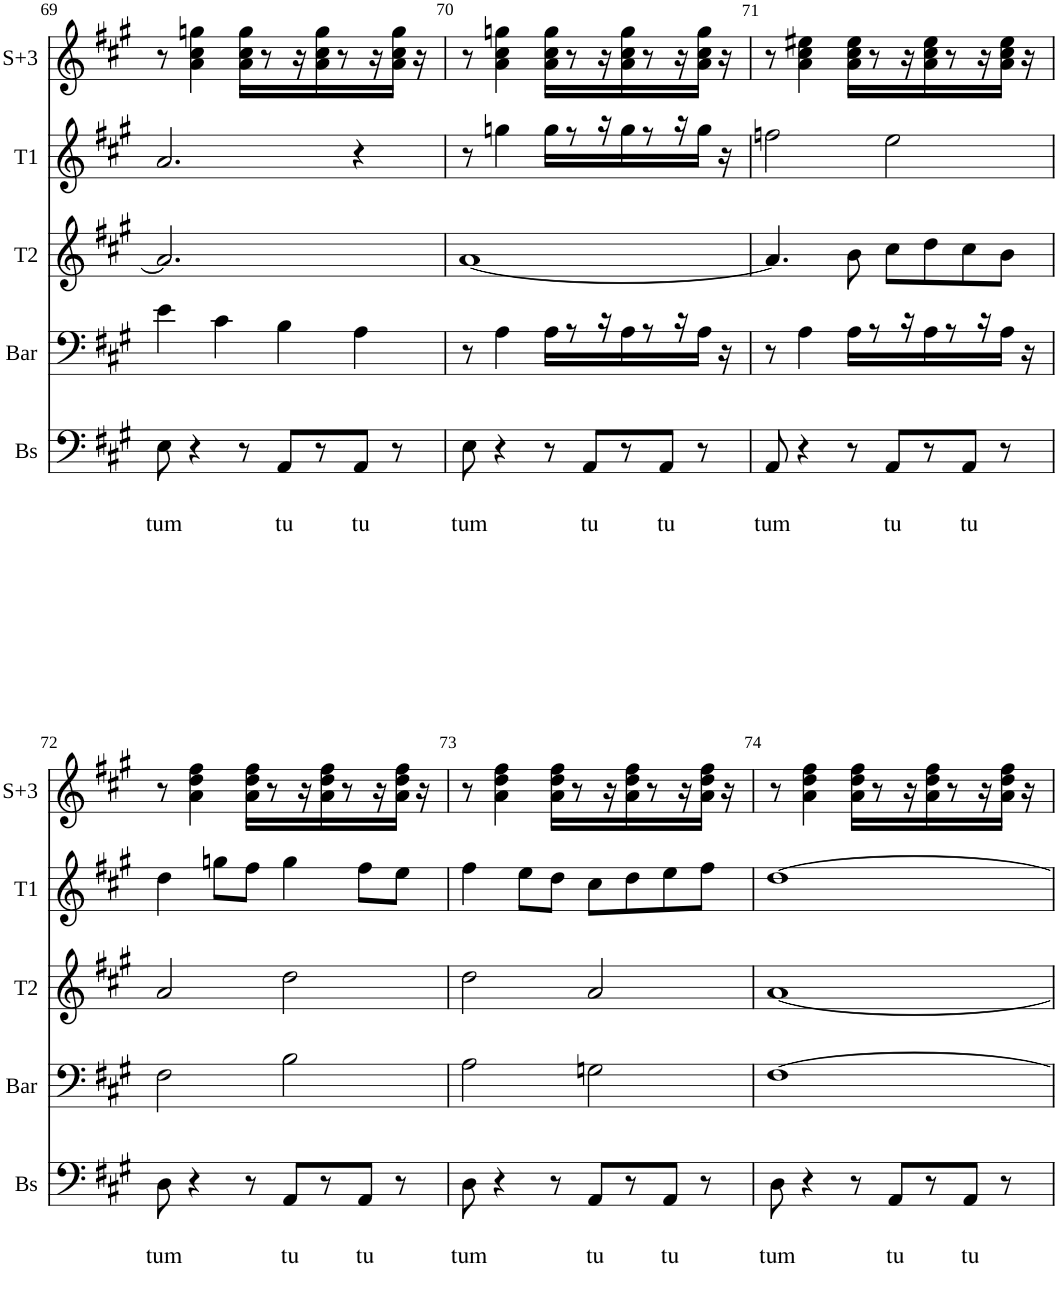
**kern	**text	**text	**kern	**kern	**kern	**kern
*part5	*part5	*part5	*part4	*part3	*part2	*part1
*staff5	*staff5	*staff5	*staff4	*staff3	*staff2	*staff1
*I"Basso	*	*	*I"Baritono	*I"Ten 2	*I"Ten 1	*I"Soli+trio
*I'Bs	*	*	*I'Bar	*I'T2	*I'T1	*I'S+3
!!LO:PB:g=z
*clefF4	*	*	*clefF4	*clefG2	*clefG2	*clefG2
*k[f#c#g#]	*	*	*k[f#c#g#]	*k[f#c#g#]	*k[f#c#g#]	*k[f#c#g#]
*A:	*	*	*A:	*A:	*A:	*A:
*M4/4	*	*	*M4/4	*M4/4	*M4/4	*M4/4
*met(c)	*	*	*met(c)	*met(c)	*met(c)	*met(c)
=69	=69	=69	=69	=69	=69	=69
!	!	!LO:LY:b	!	!	!	!
8E\	.	tum	4e\	2.a/]	2.a/	8r
4r	.	.	.	.	.	4a\ 4cc#\ 4ggn\
.	.	.	4c#\	.	.	.
8r	.	.	.	.	.	16a\ 16cc#\ 16gg\KL
.	.	.	.	.	.	8r
!	!	!LO:LY:b	!	!	!	!
8AA/L	.	tu	4B\	.	.	.
.	.	.	.	.	.	16r
8r	.	.	.	.	.	16a\ 16cc#\ 16gg\J
.	.	.	.	.	.	8r
!	!	!LO:LY:b	!	!	!	!
8AA/J	.	tu	4A\	4ryy	4r	.
.	.	.	.	.	.	16r
8r	.	.	.	.	.	16a\ 16cc#\ 16gg\JJ
.	.	.	.	.	.	16r
=70	=70	=70	=70	=70	=70	=70
!	!	!LO:LY:b	!	!	!	!
8E\	.	tum	8r	[1a	8r	8r
4r	.	.	4A\	.	4ggn\	4a\ 4cc#\ 4ggn\
8r	.	.	16A\KL	.	16gg\KL	16a\ 16cc#\ 16gg\KL
.	.	.	8r	.	8r	8r
!	!	!LO:LY:b	!	!	!	!
8AA/L	.	tu	.	.	.	.
.	.	.	16r	.	16r	16r
8r	.	.	16A\J	.	16gg\J	16a\ 16cc#\ 16gg\J
.	.	.	8r	.	8r	8r
!	!	!LO:LY:b	!	!	!	!
8AA/J	.	tu	.	.	.	.
.	.	.	16r	.	16r	16r
8r	.	.	16A\JJ	.	16gg\JJ	16a\ 16cc#\ 16gg\JJ
.	.	.	16r	.	16r	16r
=71	=71	=71	=71	=71	=71	=71
!	!	!LO:LY:b	!	!	!	!
8AA/	.	tum	8r	4.a/]	2ffn\	8r
4r	.	.	4A\	.	.	4a\ 4cc#\ 4ee#X\
8r	.	.	16A\KL	8b\	.	16a\ 16cc#\ 16ee#\KL
.	.	.	8r	.	.	8r
!	!	!LO:LY:b	!	!	!	!
8AA/L	.	tu	.	8cc#\L	2ee\	.
.	.	.	16r	.	.	16r
8r	.	.	16A\J	8dd\	.	16a\ 16cc#\ 16ee#\J
.	.	.	8r	.	.	8r
!	!	!LO:LY:b	!	!	!	!
8AA/J	.	tu	.	8cc#\	.	.
.	.	.	16r	.	.	16r
8r	.	.	16A\JJ	8b\J	.	16a\ 16cc#\ 16ee#\JJ
.	.	.	16r	.	.	16r
!!LO:LB:g=z
=72	=72	=72	=72	=72	=72	=72
!	!	!LO:LY:b	!	!	!	!
8D\	.	tum	2F#\	2a/	4dd\	8r
4r	.	.	.	.	.	4a\ 4dd\ 4ff#\
.	.	.	.	.	8ggn\L	.
8r	.	.	.	.	8ff#\J	16a\ 16dd\ 16ff#\KL
.	.	.	.	.	.	8r
!	!	!LO:LY:b	!	!	!	!
8AA/L	.	tu	2B\	2dd\	4gg\	.
.	.	.	.	.	.	16r
8r	.	.	.	.	.	16a\ 16dd\ 16ff#\J
.	.	.	.	.	.	8r
!	!	!LO:LY:b	!	!	!	!
8AA/J	.	tu	.	.	8ff#\L	.
.	.	.	.	.	.	16r
8r	.	.	.	.	8ee\J	16a\ 16dd\ 16ff#\JJ
.	.	.	.	.	.	16r
=73	=73	=73	=73	=73	=73	=73
!	!	!LO:LY:b	!	!	!	!
8D\	.	tum	2A\	2dd\	4ff#\	8r
4r	.	.	.	.	.	4a\ 4dd\ 4ff#\
.	.	.	.	.	8ee\L	.
8r	.	.	.	.	8dd\J	16a\ 16dd\ 16ff#\KL
.	.	.	.	.	.	8r
!	!	!LO:LY:b	!	!	!	!
8AA/L	.	tu	2Gn\	2a/	8cc#\L	.
.	.	.	.	.	.	16r
8r	.	.	.	.	8dd\	16a\ 16dd\ 16ff#\J
.	.	.	.	.	.	8r
!	!	!LO:LY:b	!	!	!	!
8AA/J	.	tu	.	.	8ee\	.
.	.	.	.	.	.	16r
8r	.	.	.	.	8ff#\J	16a\ 16dd\ 16ff#\JJ
.	.	.	.	.	.	16r
=74	=74	=74	=74	=74	=74	=74
!	!	!LO:LY:b	!	!	!	!
8D\	.	tum	[1F#	[1a	[1dd	8r
4r	.	.	.	.	.	4a\ 4dd\ 4ff#\
8r	.	.	.	.	.	16a\ 16dd\ 16ff#\KL
.	.	.	.	.	.	8r
!	!	!LO:LY:b	!	!	!	!
8AA/L	.	tu	.	.	.	.
.	.	.	.	.	.	16r
8r	.	.	.	.	.	16a\ 16dd\ 16ff#\J
.	.	.	.	.	.	8r
!	!	!LO:LY:b	!	!	!	!
8AA/J	.	tu	.	.	.	.
.	.	.	.	.	.	16r
8r	.	.	.	.	.	16a\ 16dd\ 16ff#\JJ
.	.	.	.	.	.	16r
=	=	=	=	=	=	=
*-	*-	*-	*-	*-	*-	*-
